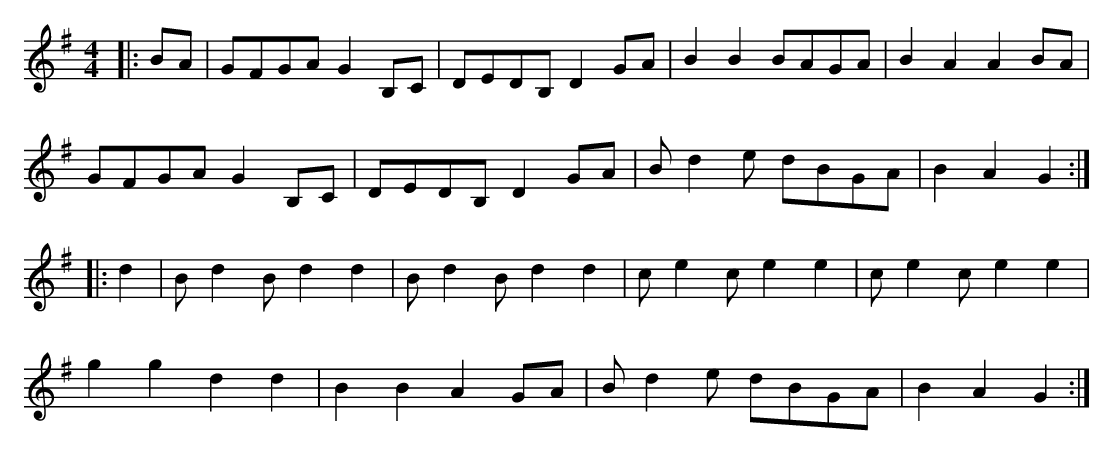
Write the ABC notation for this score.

X:1
M:4/4
K:G
|:BA|GFGA G2 B,C|DEDB, D2 GA|B2 B2 BAGA|B2 A2 A2 BA|
GFGA G2 B,C|DEDB, D2 GA|B d2 e dBGA|B2 A2 G2:|
|:d2|B d2 B d2 d2|B d2 B d2 d2|c e2 c e2 e2|c e2 c e2 e2|
g2 g2 d2 d2|B2 B2 A2 GA|B d2 e dBGA|B2 A2 G2:|
